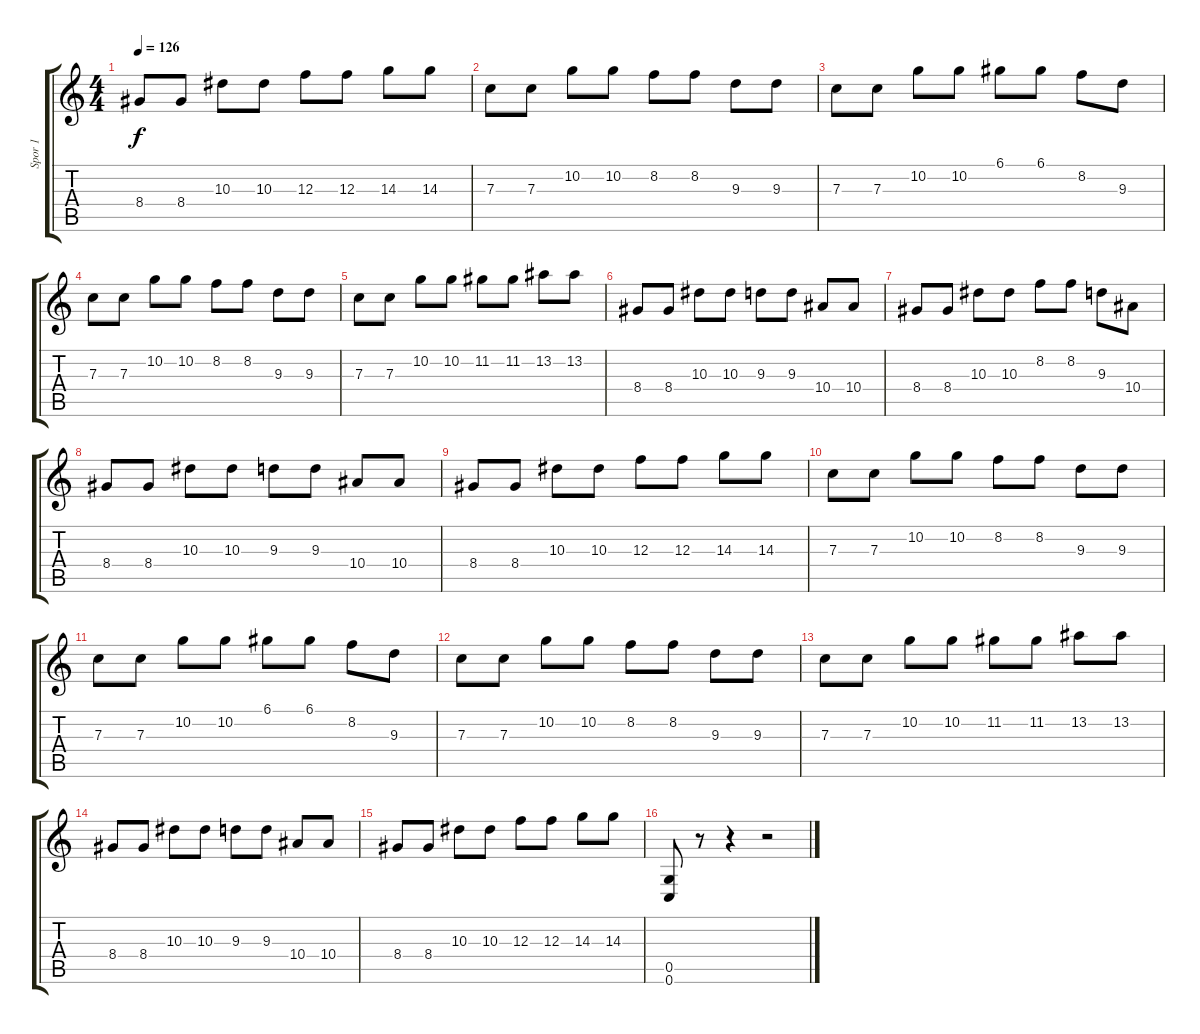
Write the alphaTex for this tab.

\track ("Spor 1" "Spor 1") {instrument distortionguitar}
\staff {score tabs}
\tuning (D4 A3 F3 C3 G2 C2) {hide}
\ts (4 4)
\tempo 126
\clef g2
\ks c
8.4.8{dy f} 8.4.8 10.3.8 10.3.8 12.3.8 12.3.8 14.3.8 14.3.8 |
7.3.8 7.3.8 10.2.8 10.2.8 8.2.8 8.2.8 9.3.8 9.3.8 |
7.3.8 7.3.8 10.2.8 10.2.8 6.1.8 6.1.8 8.2.8 9.3.8 |
7.3.8 7.3.8 10.2.8 10.2.8 8.2.8 8.2.8 9.3.8 9.3.8 |
7.3.8 7.3.8 10.2.8 10.2.8 11.2.8 11.2.8 13.2.8 13.2.8 |
8.4.8 8.4.8 10.3.8 10.3.8 9.3.8 9.3.8 10.4.8 10.4.8 |
8.4.8 8.4.8 10.3.8 10.3.8 8.2.8 8.2.8 9.3.8 10.4.8 |
8.4.8 8.4.8 10.3.8 10.3.8 9.3.8 9.3.8 10.4.8 10.4.8 |
8.4.8 8.4.8 10.3.8 10.3.8 12.3.8 12.3.8 14.3.8 14.3.8 |
7.3.8 7.3.8 10.2.8 10.2.8 8.2.8 8.2.8 9.3.8 9.3.8 |
7.3.8 7.3.8 10.2.8 10.2.8 6.1.8 6.1.8 8.2.8 9.3.8 |
7.3.8 7.3.8 10.2.8 10.2.8 8.2.8 8.2.8 9.3.8 9.3.8 |
7.3.8 7.3.8 10.2.8 10.2.8 11.2.8 11.2.8 13.2.8 13.2.8 |
8.4.8 8.4.8 10.3.8 10.3.8 9.3.8 9.3.8 10.4.8 10.4.8 |
8.4.8 8.4.8 10.3.8 10.3.8 12.3.8 12.3.8 14.3.8 14.3.8 |
(0.5 0.6).8 r.8 r.4 r.2
